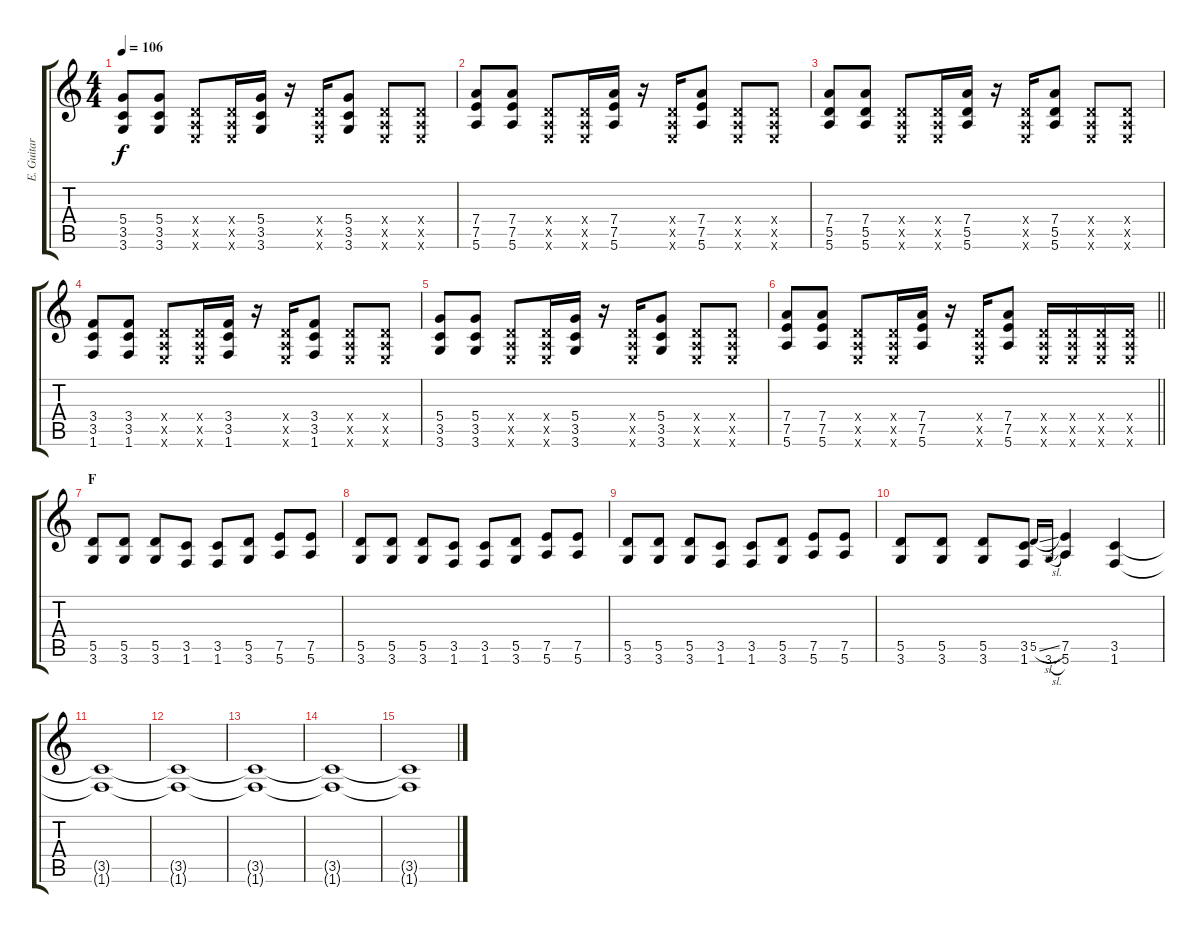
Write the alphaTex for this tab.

\track ("E. Guitar II" "E. Guitar ") {instrument overdrivenguitar}
\staff {score tabs}
\tuning (E4 B3 G3 D3 A2 E2) {hide}
\ts (4 4)
\tempo 106
\clef g2
\ks c
(5.4 3.5 3.6).8{dy f} (5.4 3.5 3.6).8 (0.4{x} 0.5{x} 0.6{x}).8 (0.4{x} 0.5{x} 0.6{x}).16 (5.4 3.5 3.6).16 r.16 (0.4{x} 0.5{x} 0.6{x}).16 (5.4 3.5 3.6).8 (0.4{x} 0.5{x} 0.6{x}).8 (0.4{x} 0.5{x} 0.6{x}).8 |
(7.4 7.5 5.6).8 (7.4 7.5 5.6).8 (0.4{x} 0.5{x} 0.6{x}).8 (0.4{x} 0.5{x} 0.6{x}).16 (7.4 7.5 5.6).16 r.16 (0.4{x} 0.5{x} 0.6{x}).16 (7.4 7.5 5.6).8 (0.4{x} 0.5{x} 0.6{x}).8 (0.4{x} 0.5{x} 0.6{x}).8 |
(7.4 5.5 5.6).8 (7.4 5.5 5.6).8 (0.4{x} 0.5{x} 0.6{x}).8 (0.4{x} 0.5{x} 0.6{x}).16 (7.4 5.5 5.6).16 r.16 (0.4{x} 0.5{x} 0.6{x}).16 (7.4 5.5 5.6).8 (0.4{x} 0.5{x} 0.6{x}).8 (0.4{x} 0.5{x} 0.6{x}).8 |
(3.4 3.5 1.6).8 (3.4 3.5 1.6).8 (0.4{x} 0.5{x} 0.6{x}).8 (0.4{x} 0.5{x} 0.6{x}).16 (3.4 3.5 1.6).16 r.16 (0.4{x} 0.5{x} 0.6{x}).16 (3.4 3.5 1.6).8 (0.4{x} 0.5{x} 0.6{x}).8 (0.4{x} 0.5{x} 0.6{x}).8 |
(5.4 3.5 3.6).8 (5.4 3.5 3.6).8 (0.4{x} 0.5{x} 0.6{x}).8 (0.4{x} 0.5{x} 0.6{x}).16 (5.4 3.5 3.6).16 r.16 (0.4{x} 0.5{x} 0.6{x}).16 (5.4 3.5 3.6).8 (0.4{x} 0.5{x} 0.6{x}).8 (0.4{x} 0.5{x} 0.6{x}).8 |
\barLineRight lightlight
(7.4 7.5 5.6).8 (7.4 7.5 5.6).8 (0.4{x} 0.5{x} 0.6{x}).8 (0.4{x} 0.5{x} 0.6{x}).16 (7.4 7.5 5.6).16 r.16 (0.4{x} 0.5{x} 0.6{x}).16 (7.4 7.5 5.6).8 (0.4{x} 0.5{x} 0.6{x}).16 (0.4{x} 0.5{x} 0.6{x}).16 (0.4{x} 0.5{x} 0.6{x}).16 (0.4{x} 0.5{x} 0.6{x}).16 |
\section ("" "F")
(5.5 3.6).8 (5.5 3.6).8 (5.5 3.6).8 (3.5 1.6).8 (3.5 1.6).8 (5.5 3.6).8 (7.5 5.6).8 (7.5 5.6).8 |
(5.5 3.6).8 (5.5 3.6).8 (5.5 3.6).8 (3.5 1.6).8 (3.5 1.6).8 (5.5 3.6).8 (7.5 5.6).8 (7.5 5.6).8 |
(5.5 3.6).8 (5.5 3.6).8 (5.5 3.6).8 (3.5 1.6).8 (3.5 1.6).8 (5.5 3.6).8 (7.5 5.6).8 (7.5 5.6).8 |
(5.5 3.6).8 (5.5 3.6).8 (5.5 3.6).8 (3.5 1.6).8 5.5{sl}.16{gr onbeat} 3.6{sl}.16{gr onbeat} (7.5 5.6).4 (3.5 1.6).4 |
(3.5{t} 1.6{t}).1 |
(3.5{t} 1.6{t}).1 |
(3.5{t} 1.6{t}).1 |
(3.5{t} 1.6{t}).1 |
(3.5{t} 1.6{t}).1
